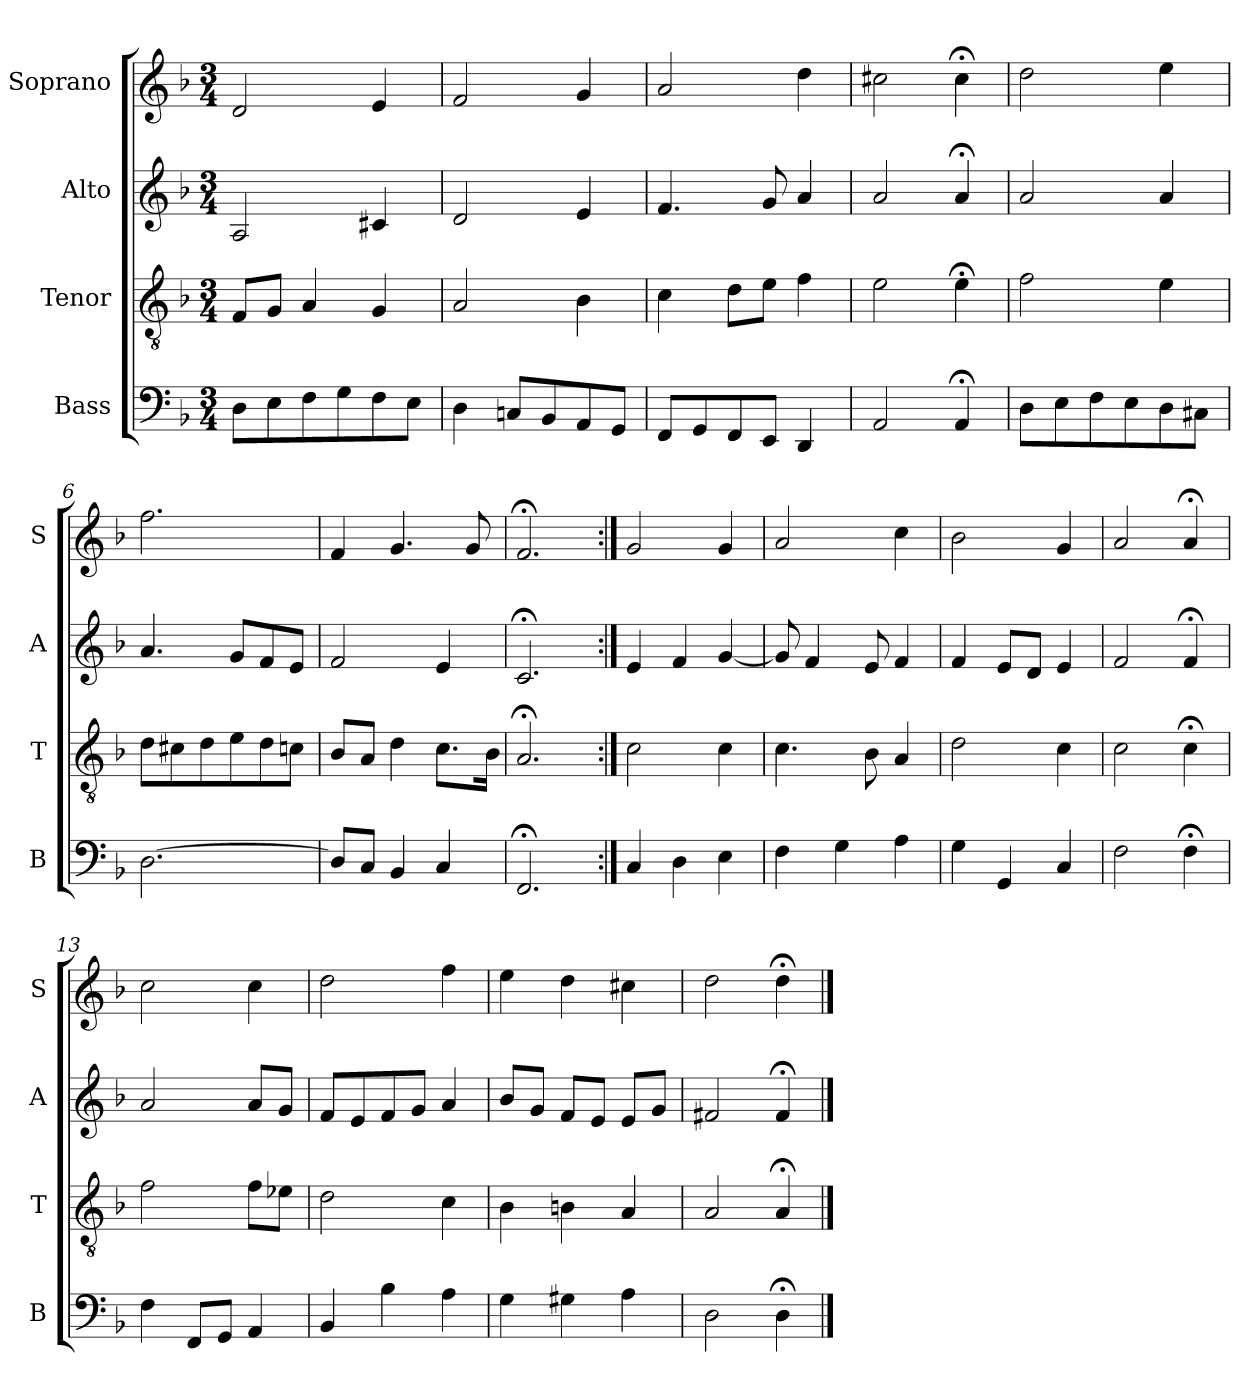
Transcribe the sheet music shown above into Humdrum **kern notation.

**kern	**kern	**kern	**kern
*part4	*part3	*part2	*part1
*staff4	*staff3	*staff2	*staff1
*I"Bass	*I"Tenor	*I"Alto	*I"Soprano
*I'B	*I'T	*I'A	*I'S
*clefF4	*clefGv2	*clefG2	*clefG2
*k[b-]	*k[b-]	*k[b-]	*k[b-]
*d:	*d:	*d:	*d:
*M3/4	*M3/4	*M3/4	*M3/4
*MM100	*MM100	*MM100	*MM100
=1	=1	=1	=1
8DL	8FL	2A	2d
8E	8GJ	.	.
8F	4A	.	.
8G	.	.	.
8F	4G	4c#X	4e
8EJ	.	.	.
=2	=2	=2	=2
4D	2A	2d	2f
8CnL	.	.	.
8BB-	.	.	.
8AA	4B-	4e	4g
8GGJ	.	.	.
=3	=3	=3	=3
8FFL	4c	4.f	2a
8GG	.	.	.
8FF	8dL	.	.
8EEJ	8eJ	8g	.
4DD	4f	4a	4dd
=4	=4	=4	=4
2AA	2e	2a	2cc#X
4AA;<	4e;<	4a;<	4cc#;<
=5	=5	=5	=5
8DL	2f	2a	2dd
8E	.	.	.
8F	.	.	.
8E	.	.	.
8D	4e	4a	4ee
8C#XJ	.	.	.
=6	=6	=6	=6
[2.D	8dL	4.a	2.ff
.	8c#X	.	.
.	8d	.	.
.	8e	8gL	.
.	8d	8f	.
.	8cnJ	8eJ	.
=7	=7	=7	=7
8DL]	8B-L	2f	4f
8CJ	8AJ	.	.
4BB-	4d	.	4.g
4C	8.cL	4e	.
.	.	.	8g
.	16B-Jk	.	.
=8	=8	=8	=8
2.FF;<	2.A;<	2.c;<	2.f;<
=9:|!	=9:|!	=9:|!	=9:|!
4C	2c	4e	2g
4D	.	4f	.
4E	4c	[4g	4g
=10	=10	=10	=10
4F	4.c	8g]	2a
.	.	4f	.
4G	.	.	.
.	8B-	8e	.
4A	4A	4f	4cc
=11	=11	=11	=11
4G	2d	4f	2b-
4GG	.	8eL	.
.	.	8dJ	.
4C	4c	4e	4g
=12	=12	=12	=12
2F	2c	2f	2a
4F;<	4c;<	4f;<	4a;<
=13	=13	=13	=13
4F	2f	2a	2cc
8FFL	.	.	.
8GGJ	.	.	.
4AA	8fL	8aL	4cc
.	8e-XJ	8gJ	.
=14	=14	=14	=14
4BB-	2d	8fL	2dd
.	.	8e	.
4B-	.	8f	.
.	.	8gJ	.
4A	4c	4a	4ff
=15	=15	=15	=15
4G	4B-	8b-L	4ee
.	.	8gJ	.
4G#X	4Bn	8fL	4dd
.	.	8eJ	.
4A	4A	8eL	4cc#X
.	.	8gJ	.
=16	=16	=16	=16
2D	2A	2f#X	2dd
4D;<	4A;<	4f#;<	4dd;<
==	==	==	==
*-	*-	*-	*-
